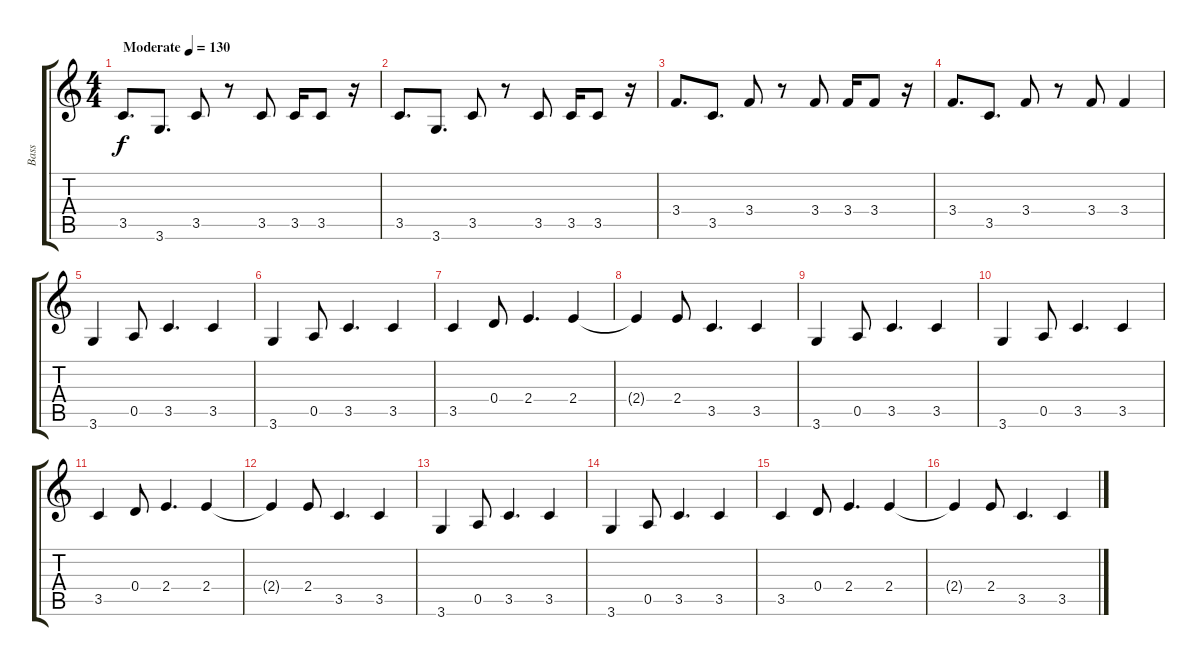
\track ("Bass" "Bass") {instrument acousticbass}
\staff {score tabs}
\tuning (E4 B3 G3 D3 A2 E2) {hide}
\ts (4 4)
\tempo (130 "Moderate")
\clef g2
\ks c
3.5.8{d dy f instrument acousticbass} 3.6.8{d} 3.5.8 r.8 3.5.8 3.5.16 3.5.8 r.16 |
3.5.8{d} 3.6.8{d} 3.5.8 r.8 3.5.8 3.5.16 3.5.8 r.16 |
3.4.8{d} 3.5.8{d} 3.4.8 r.8 3.4.8 3.4.16 3.4.8 r.16 |
3.4.8{d} 3.5.8{d} 3.4.8 r.8 3.4.8 3.4.4 |
3.6.4 0.5.8 3.5.4{d} 3.5.4 |
3.6.4 0.5.8 3.5.4{d} 3.5.4 |
3.5.4 0.4.8 2.4.4{d} 2.4.4 |
2.4{t}.4 2.4.8 3.5.4{d} 3.5.4 |
3.6.4 0.5.8 3.5.4{d} 3.5.4 |
3.6.4 0.5.8 3.5.4{d} 3.5.4 |
3.5.4 0.4.8 2.4.4{d} 2.4.4 |
2.4{t}.4 2.4.8 3.5.4{d} 3.5.4 |
3.6.4 0.5.8 3.5.4{d} 3.5.4 |
3.6.4 0.5.8 3.5.4{d} 3.5.4 |
3.5.4 0.4.8 2.4.4{d} 2.4.4 |
2.4{t}.4 2.4.8 3.5.4{d} 3.5.4
